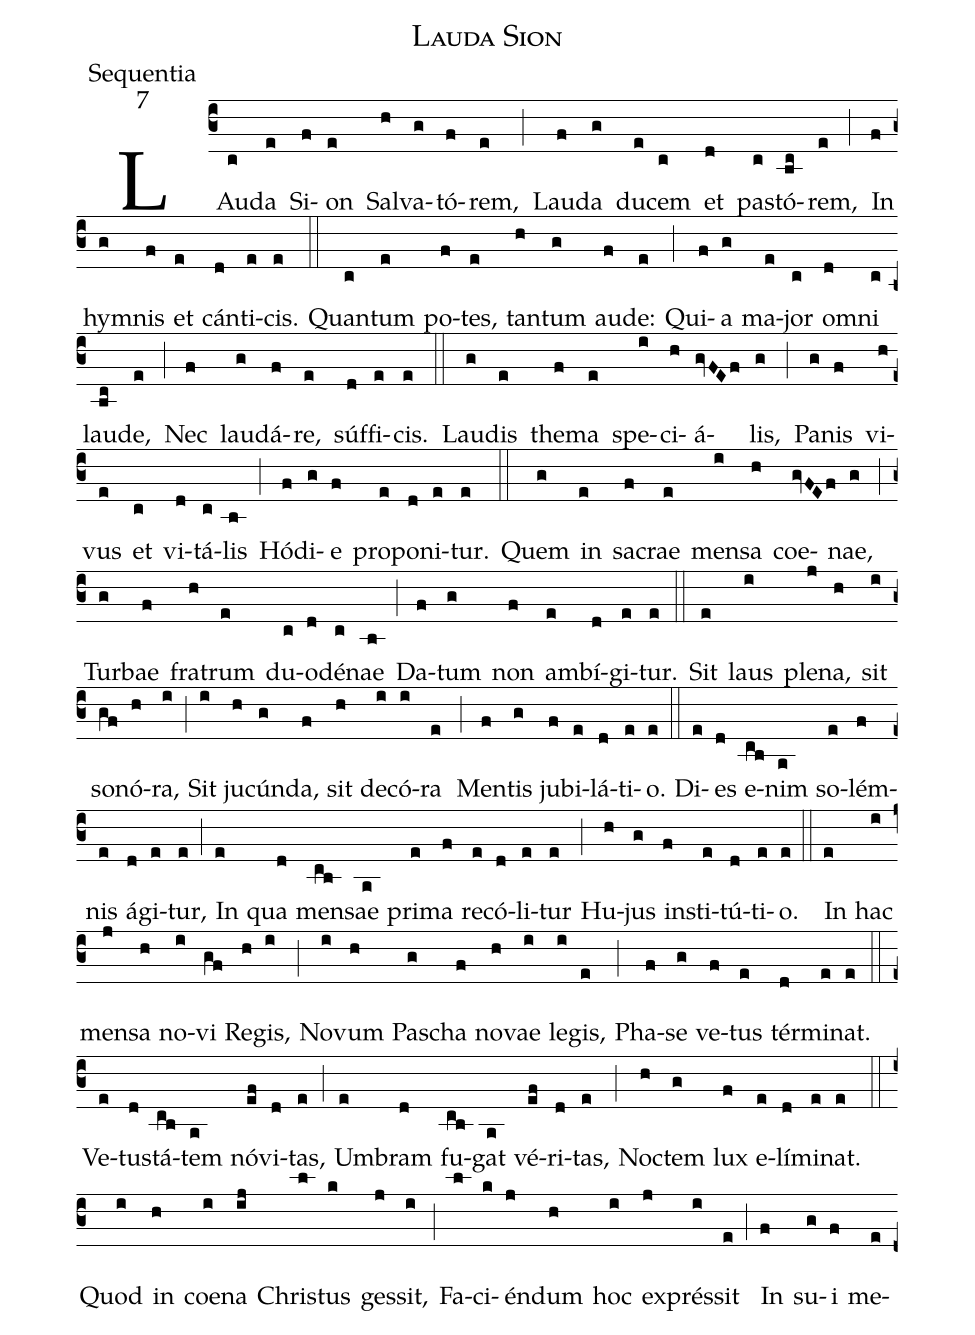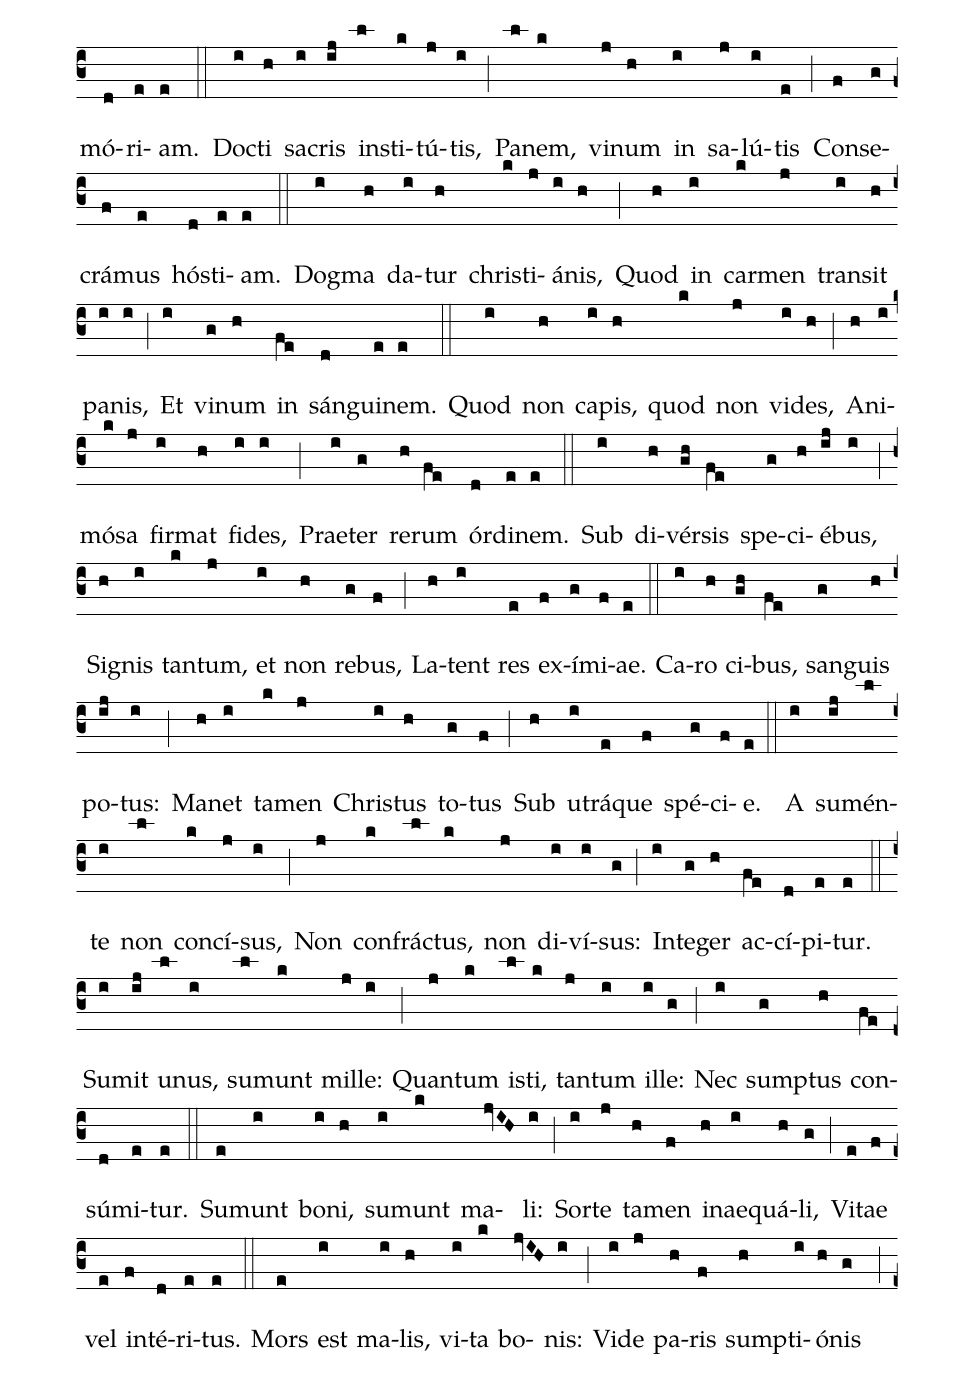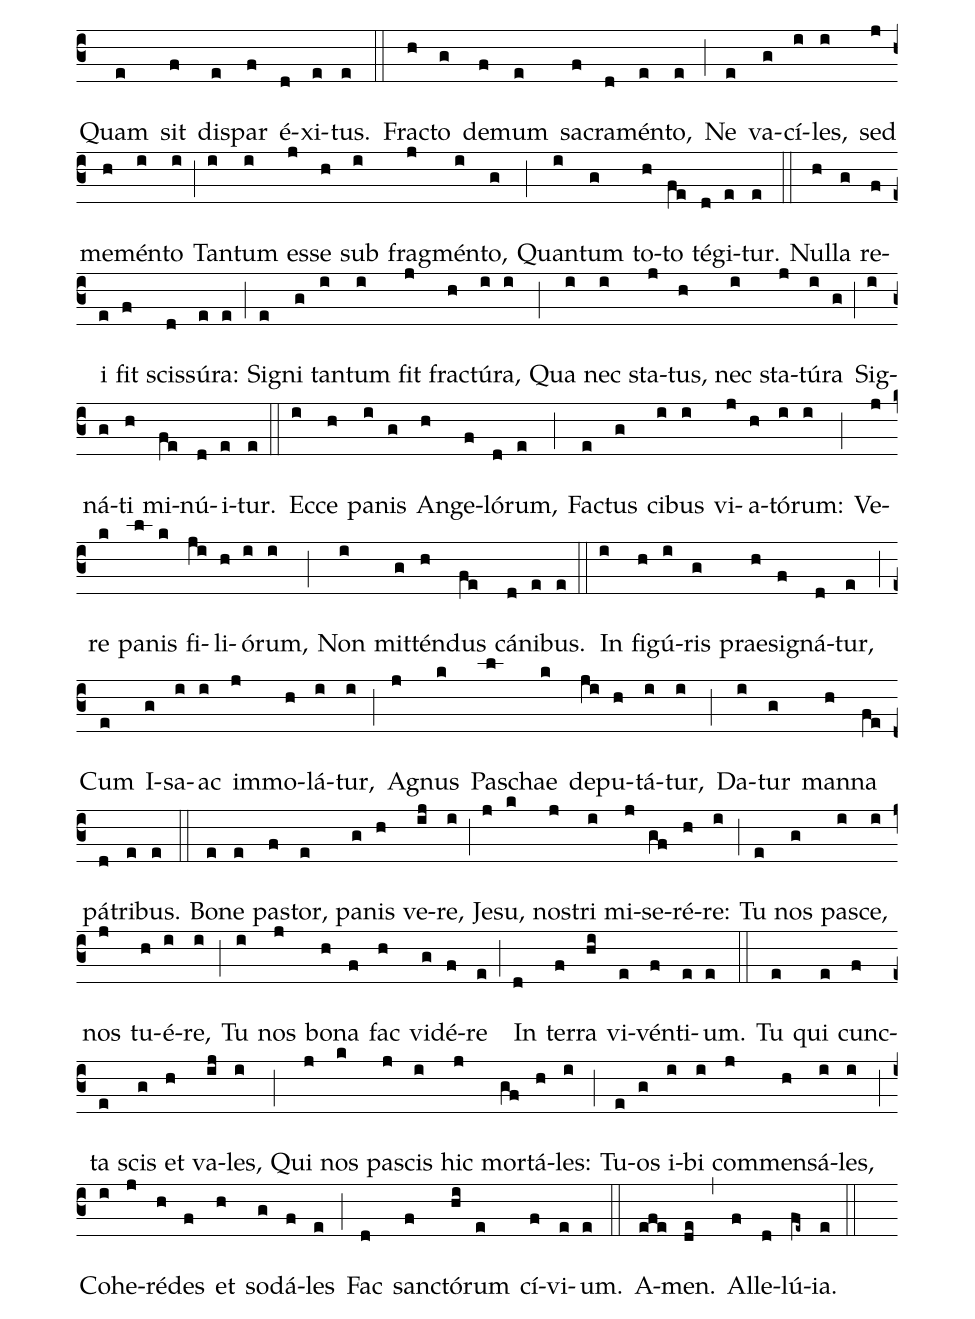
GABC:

name:Lauda Sion;
office-part:Sequentia;
mode:7;
%%
(c3) LAu(c)da(e) Si(f)on(e) Sal(h)va(g)tó(f)rem,(e) (;) Lau(f)da(g) du(e)cem(c) et(d) pas(c)tó(bc)rem,(e) (;) In(f) hym(g)nis(f) et(e) cán(d)ti(e)cis.(e) (::) Quan(c)tum(e) po(f)tes,(e) tan(h)tum(g) au(f)de:(e) (;) Qui(f)a(g) ma(e)jor(c) om(d)ni(c) lau(bc)de,(e) (;) Nec(f) lau(g)dá(f)re,(e) súf(d)fi(e)cis.(e) (::) Lau(g)dis(e) the(f)ma(e) spe(i)ci(h)á(gvFEf)lis,(g) (;) Pa(g)nis(f) vi(h)vus(e) et(c) vi(d)tá(c)lis(b) (;) Hó(f)di(g)e(f) pro(e)po(d)ni(e)tur.(e) (::) Quem(g) in(e) sa(f)crae(e) men(i)sa(h) coe(gvFEf)nae,(g) (;) Tur(g)bae(f) fra(h)trum(e) du(c)o(d)dé(c)nae(b) (;) Da(f)tum(g) non(f) am(e)bí(d)gi(e)tur.(e) (::) Sit(e) laus(i) ple(j)na,(h) sit(i) so(gf)nó(h)ra,(i) (;) Sit(i) ju(h)cún(g)da,(f) sit(h) de(i)có(i)ra (e)(;) Men(f)tis(g) ju(f)bi(e)lá(d)ti(e)o.(e) (::) Di(e)es(d) e(cb)nim(a) so(e)lém(f)nis(e) á(d)gi(e)tur,(e) (;) In(e) qua(d) men(cb)sae(a) pri(e)ma(f) re(e)có(d)li(e)tur(e) (;) Hu(h)jus(g) in(f)sti(e)tú(d)ti(e)o.(e) (::) In(e) hac(i) men(j)sa(h) no(i)vi(gf) Re(h)gis,(i) (;) No(i)vum(h) Pa(g)scha(f) no(h)vae(i) le(i)gis,(e) (;) Pha(f)se(g) ve(f)tus(e) tér(d)mi(e)nat.(e) (::) Ve(e)tus(d)tá(cb)tem(a) nó(ef)vi(d)tas,(e) (;) Um(e)bram(d) fu(cb)gat(a) vé(ef)ri(d)tas,(e) (;)
Noc(h)tem(g) lux(f) e(e)lí(d)mi(e)nat.(e) (::) Quod(i) in(h) coe(i)na(ij) Chris(l)tus(k) ges(j)sit,(i) (;) Fa(l)ci(k)én(j)dum(h) hoc(i) ex(j)prés(i)sit(e) (;) In(f) su(g)i(f) me(e)mó(d)ri(e)am.(e) (::) Doc(i)ti(h) sac(i)ris(ij) in(l)sti(k)tú(j)tis,(i) (;) Pa(l)nem,(k) vi(j)num(h) in(i) sa(j)lú(i)tis(e) (;) Con(f)se(g)crá(f)mus(e) hós(d)ti(e)am.(e) (::) Dog(i)ma(h) da(i)tur(h) chris(k)ti(j)á(i)nis,(h) (;) Quod(h) in(i) car(k)men(j) tran(i)sit(h) pa(i)nis,(i) (;) Et(i) vi(g)num(h) in(fe) sán(d)gui(e)nem.(e) (::) Quod(i) non(h) ca(i)pis,(h) quod(k) non(j) vi(i)des,(h) (;) A(h)ni(i)mó(k)sa(j) fir(i)mat(h) fi(i)des,(i) (;) Prae(i)ter(g) re(h)rum(fe) ór(d)di(e)nem.(e) (::) Sub(i) di(h)vér(gh)sis(fe) spe(g)ci(h)é(ij)bus,(i) (;) Si(h)gnis(i) tan(k)tum,(j) et(i) non(h) re(g)bus,(f) (;) La(h)tent(i) res(e) ex(f)í(g)mi(f)ae.(e) (::) Ca(i)ro(h) ci(gh)bus,(fe) san(g)guis(h) po(ij)tus:(i) (;) Ma(h)net(i) ta(k)men(j) Chris(i)tus(h) to(g)tus(f) (;) Sub(h) ut(i)rá(e)que(f) spé(g)ci(f)e.(e) (::) A(i) su(ij)mén(l)te(i) non(l) con(k)cí(j)sus,(i) (;) Non(j) con(k)frác(l)tus,(k) non(j) di(i)ví(i)sus:(g) (;) In(i)te(g)ger(h) ac(fe)cí(d)pi(e)tur.(e) (::) Su(i)mit(ij) u(l)nus,(i) su(l)munt(k) mil(j)le:(i) (;)
Quan(j)tum(k) is(l)ti,(k) tan(j)tum(i) il(i)le:(g) (;) Nec(i) sump(g)tus(h) con(fe)sú(d)mi(e)tur.(e) (::) Su(e)munt(i) bo(i)ni,(h) su(i)munt(k) ma(jvIH)li:(i) (;) Sor(i)te(j) ta(h)men(f) in(h)ae(i)quá(h)li,(g) (;) Vi(e)tae(f) vel(e) in(f)té(d)ri(e)tus.(e) (::) Mors(e) est(i) ma(i)lis,(h) vi(i)ta(k) bo(jvIH)nis:(i) (;) Vi(i)de(j) pa(h)ris(f) sump(h)ti(i)ó(h)nis(g) (;) Quam(e) sit(f) dis(e)par(f) é(d)xi(e)tus.(e) (::) Frac(h)to(g) de(f)mum(e) sa(f)cra(d)mén(e)to,(e) (;) Ne(e) va(g)cí(i)les,(i) sed(j) me(h)mén(i)to(i) (;) Tan(i)tum(i) es(j)se(h) sub(i) frag(j)mén(i)to,(g) (;) Quan(i)tum(g) to(h)to(fe) té(d)gi(e)tur.(e) (::) Nul(h)la(g) re(f)i(e) fit(f) scis(d)sú(e)ra:(e) (;) Sig(e)ni(g) tan(i)tum(i) fit(j) frac(h)tú(i)ra,(i) (;) Qua(i) nec(i) sta(j)tus,(h) nec(i) sta(j)tú(i)ra(g) (;) Sig(i)ná(g)ti(h) mi(fe)nú(d)i(e)tur.(e) (::) Ec(i)ce(h) pa(i)nis(g) An(h)ge(f)ló(d)rum,(e) (;) Fac(e)tus(g) ci(i)bus(i) vi(j)a(h)tó(i)rum:(i) (;) Ve(j)re(k) pa(l)nis(k) fi(ji)li(h)ó(i)rum,(i) (;) Non(i) mit(g)tén(h)dus(fe) cá(d)ni(e)bus.(e) (::) In(i) fi(h)gú(i)ris(g) prae(h)si(f)gná(d)tur,(e) (;) Cum(e) I(g)sa(i)ac(i) im(j)mo(h)lá(i)tur,(i) (;) Ag(j)nus(k) Pa(l)schae(k) de(ji)pu(h)tá(i)tur,(i) (;)
Da(i)tur(g) man(h)na(fe) pá(d)tri(e)bus.(e) (::) Bo(e)ne(e) pas(f)tor,(e) pa(g)nis(h) ve(ij)re,(i) (;) Je(j)su,(k) nos(j)tri(i) mi(j)se(gf)ré(h)re:(i) (;) Tu(e) nos(g) pa(i)sce,(i) nos(j) tu(h)é(i)re,(i) (;) Tu(i) nos(j) bo(h)na(f) fac(h) vi(g)dé(f)re(e) (;) In(d) ter(f)ra(hi) vi(e)vén(f)ti(e)um.(e) (::) Tu(e) qui(e) cunc(f)ta(e) scis(g) et(h) va(ij)les,(i) (;) Qui(j) nos(k) pa(j)scis(i) hic(j) mor(gf)tá(h)les:(i) (;) Tu(e)os(g) i(i)bi(i) com(j)men(h)sá(i)les,(i) (;) Co(i)he(j)ré(h)des(f) et(h) so(g)dá(f)les(e) (;) Fac(d) sanc(f)tó(hi)rum(e) cí(f)vi(e)um.(e) (::) A(efe)men.(de) (,) Al(f)le(d)lú(fe~)ia.(e) (::)
